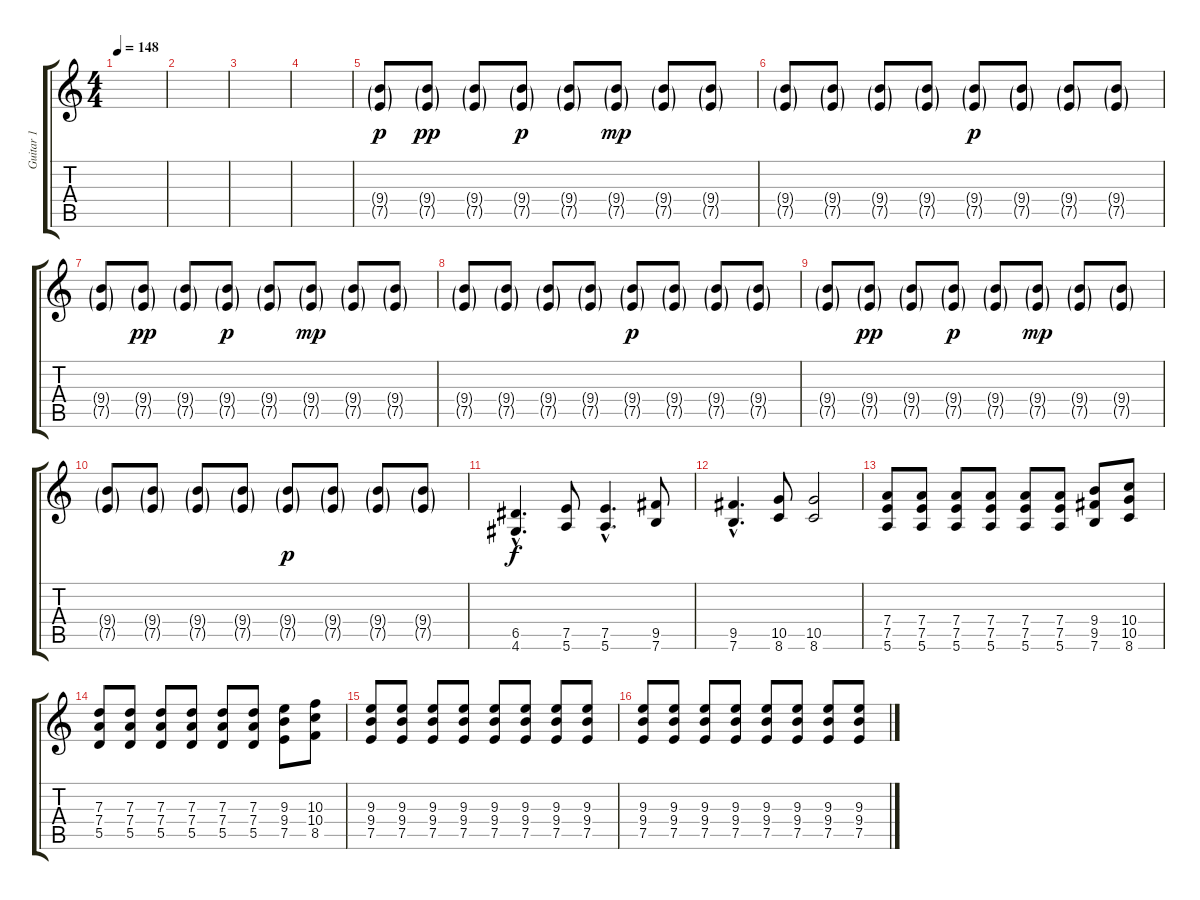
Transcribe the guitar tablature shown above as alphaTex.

\track ("Guitar 1" "Guitar 1") {instrument overdrivenguitar}
\staff {score tabs}
\tuning (E4 B3 G3 D3 A2 E2) {hide}
\ts (4 4)
\tempo 148
\clef g2
\ks c
|
|
|
|
(9.4{g} 7.5{g}).8{dy p volume 12 instrument overdrivenguitar} (9.4{g} 7.5{g}).8{dy pp} (9.4{g} 7.5{g}).8 (9.4{g} 7.5{g}).8{dy p} (9.4{g} 7.5{g}).8 (9.4{g} 7.5{g}).8{dy mp} (9.4{g} 7.5{g}).8 (9.4{g} 7.5{g}).8 |
(9.4{g} 7.5{g}).8 (9.4{g} 7.5{g}).8 (9.4{g} 7.5{g}).8 (9.4{g} 7.5{g}).8 (9.4{g} 7.5{g}).8{dy p} (9.4{g} 7.5{g}).8 (9.4{g} 7.5{g}).8 (9.4{g} 7.5{g}).8 |
(9.4{g} 7.5{g}).8 (9.4{g} 7.5{g}).8{dy pp} (9.4{g} 7.5{g}).8 (9.4{g} 7.5{g}).8{dy p} (9.4{g} 7.5{g}).8 (9.4{g} 7.5{g}).8{dy mp} (9.4{g} 7.5{g}).8 (9.4{g} 7.5{g}).8 |
(9.4{g} 7.5{g}).8 (9.4{g} 7.5{g}).8 (9.4{g} 7.5{g}).8 (9.4{g} 7.5{g}).8 (9.4{g} 7.5{g}).8{dy p} (9.4{g} 7.5{g}).8 (9.4{g} 7.5{g}).8 (9.4{g} 7.5{g}).8 |
(9.4{g} 7.5{g}).8 (9.4{g} 7.5{g}).8{dy pp} (9.4{g} 7.5{g}).8 (9.4{g} 7.5{g}).8{dy p} (9.4{g} 7.5{g}).8 (9.4{g} 7.5{g}).8{dy mp} (9.4{g} 7.5{g}).8 (9.4{g} 7.5{g}).8 |
(9.4{g} 7.5{g}).8 (9.4{g} 7.5{g}).8 (9.4{g} 7.5{g}).8 (9.4{g} 7.5{g}).8 (9.4{g} 7.5{g}).8{dy p} (9.4{g} 7.5{g}).8 (9.4{g} 7.5{g}).8 (9.4{g} 7.5{g}).8 |
(6.5{hac} 4.6{hac}).4{d dy f volume 14 instrument overdrivenguitar} (7.5 5.6).8 (7.5{hac} 5.6{hac}).4{d} (9.5 7.6).8 |
(9.5{hac} 7.6{hac}).4{d} (10.5 8.6).8 (10.5 8.6).2 |
(7.4 7.5 5.6).8{volume 14} (7.4 7.5 5.6).8 (7.4 7.5 5.6).8 (7.4 7.5 5.6).8 (7.4 7.5 5.6).8 (7.4 7.5 5.6).8 (9.4 9.5 7.6).8 (10.4 10.5 8.6).8 |
(7.3 7.4 5.5).8 (7.3 7.4 5.5).8 (7.3 7.4 5.5).8 (7.3 7.4 5.5).8 (7.3 7.4 5.5).8 (7.3 7.4 5.5).8 (9.3 9.4 7.5).8 (10.3 10.4 8.5).8 |
(9.3 9.4 7.5).8 (9.3 9.4 7.5).8 (9.3 9.4 7.5).8 (9.3 9.4 7.5).8 (9.3 9.4 7.5).8 (9.3 9.4 7.5).8 (9.3 9.4 7.5).8 (9.3 9.4 7.5).8 |
(9.3 9.4 7.5).8 (9.3 9.4 7.5).8 (9.3 9.4 7.5).8 (9.3 9.4 7.5).8 (9.3 9.4 7.5).8 (9.3 9.4 7.5).8 (9.3 9.4 7.5).8 (9.3 9.4 7.5).8
